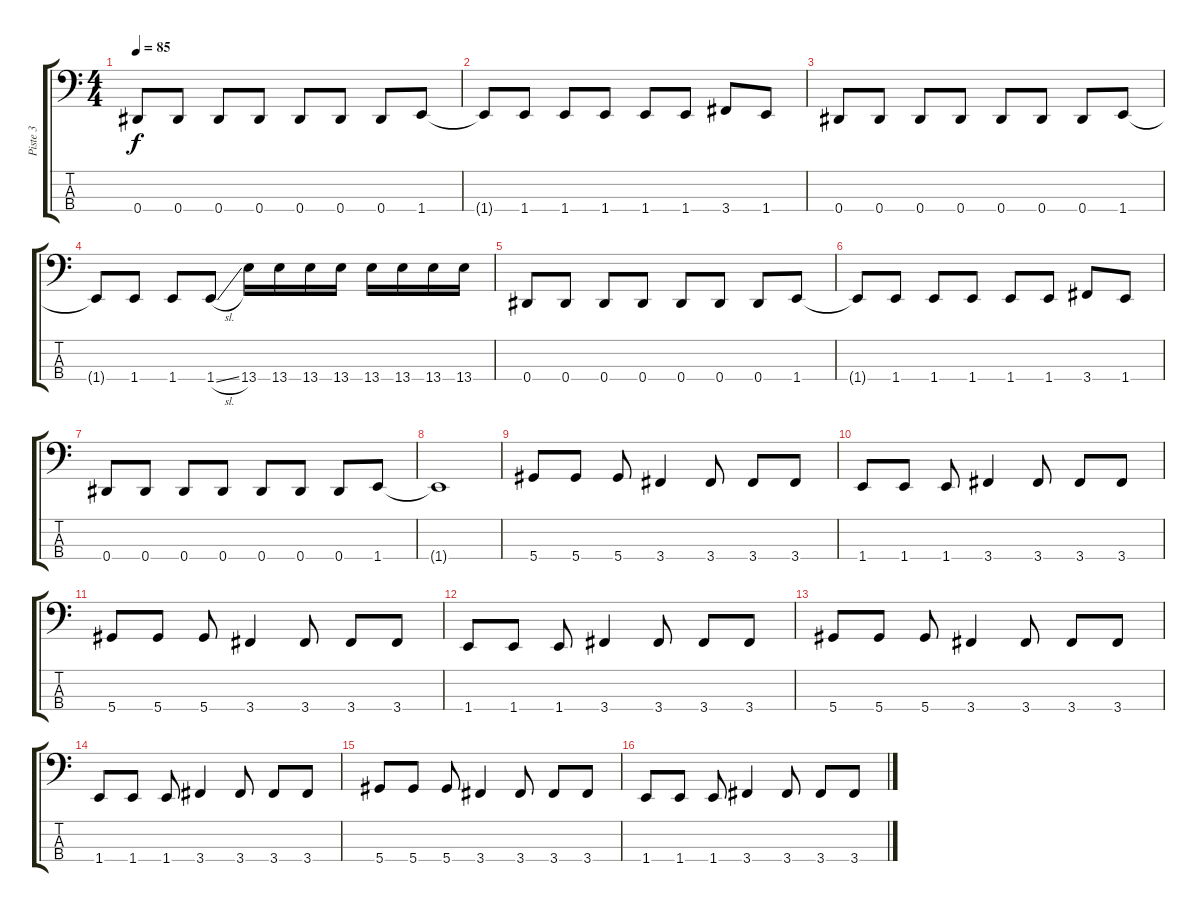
\track ("Piste 3" "Piste 3") {instrument electricbasspick}
\staff {score tabs}
\tuning (Gb2 Db2 Ab1 Eb1) {hide}
\ts (4 4)
\tempo 85
\clef f4
\ks c
0.4.8{dy f} 0.4.8 0.4.8 0.4.8 0.4.8 0.4.8 0.4.8 1.4.8 |
1.4{t}.8 1.4.8 1.4.8 1.4.8 1.4.8 1.4.8 3.4.8 1.4.8 |
0.4.8 0.4.8 0.4.8 0.4.8 0.4.8 0.4.8 0.4.8 1.4.8 |
1.4{t}.8 1.4.8 1.4.8 1.4{sl}.8 13.4.16 13.4.16 13.4.16 13.4.16 13.4.16 13.4.16 13.4.16 13.4.16 |
0.4.8 0.4.8 0.4.8 0.4.8 0.4.8 0.4.8 0.4.8 1.4.8 |
1.4{t}.8 1.4.8 1.4.8 1.4.8 1.4.8 1.4.8 3.4.8 1.4.8 |
0.4.8 0.4.8 0.4.8 0.4.8 0.4.8 0.4.8 0.4.8 1.4.8 |
1.4{t}.1{volume 12} |
5.4.8{volume 16} 5.4.8 5.4.8 3.4.4 3.4.8 3.4.8 3.4.8 |
1.4.8 1.4.8 1.4.8 3.4.4 3.4.8 3.4.8 3.4.8 |
5.4.8{volume 16} 5.4.8 5.4.8 3.4.4 3.4.8 3.4.8 3.4.8 |
1.4.8 1.4.8 1.4.8 3.4.4 3.4.8 3.4.8 3.4.8 |
5.4.8{volume 16} 5.4.8 5.4.8 3.4.4 3.4.8 3.4.8 3.4.8 |
1.4.8 1.4.8 1.4.8 3.4.4 3.4.8 3.4.8 3.4.8 |
5.4.8{volume 16} 5.4.8 5.4.8 3.4.4 3.4.8 3.4.8 3.4.8 |
1.4.8 1.4.8 1.4.8 3.4.4 3.4.8 3.4.8 3.4.8
